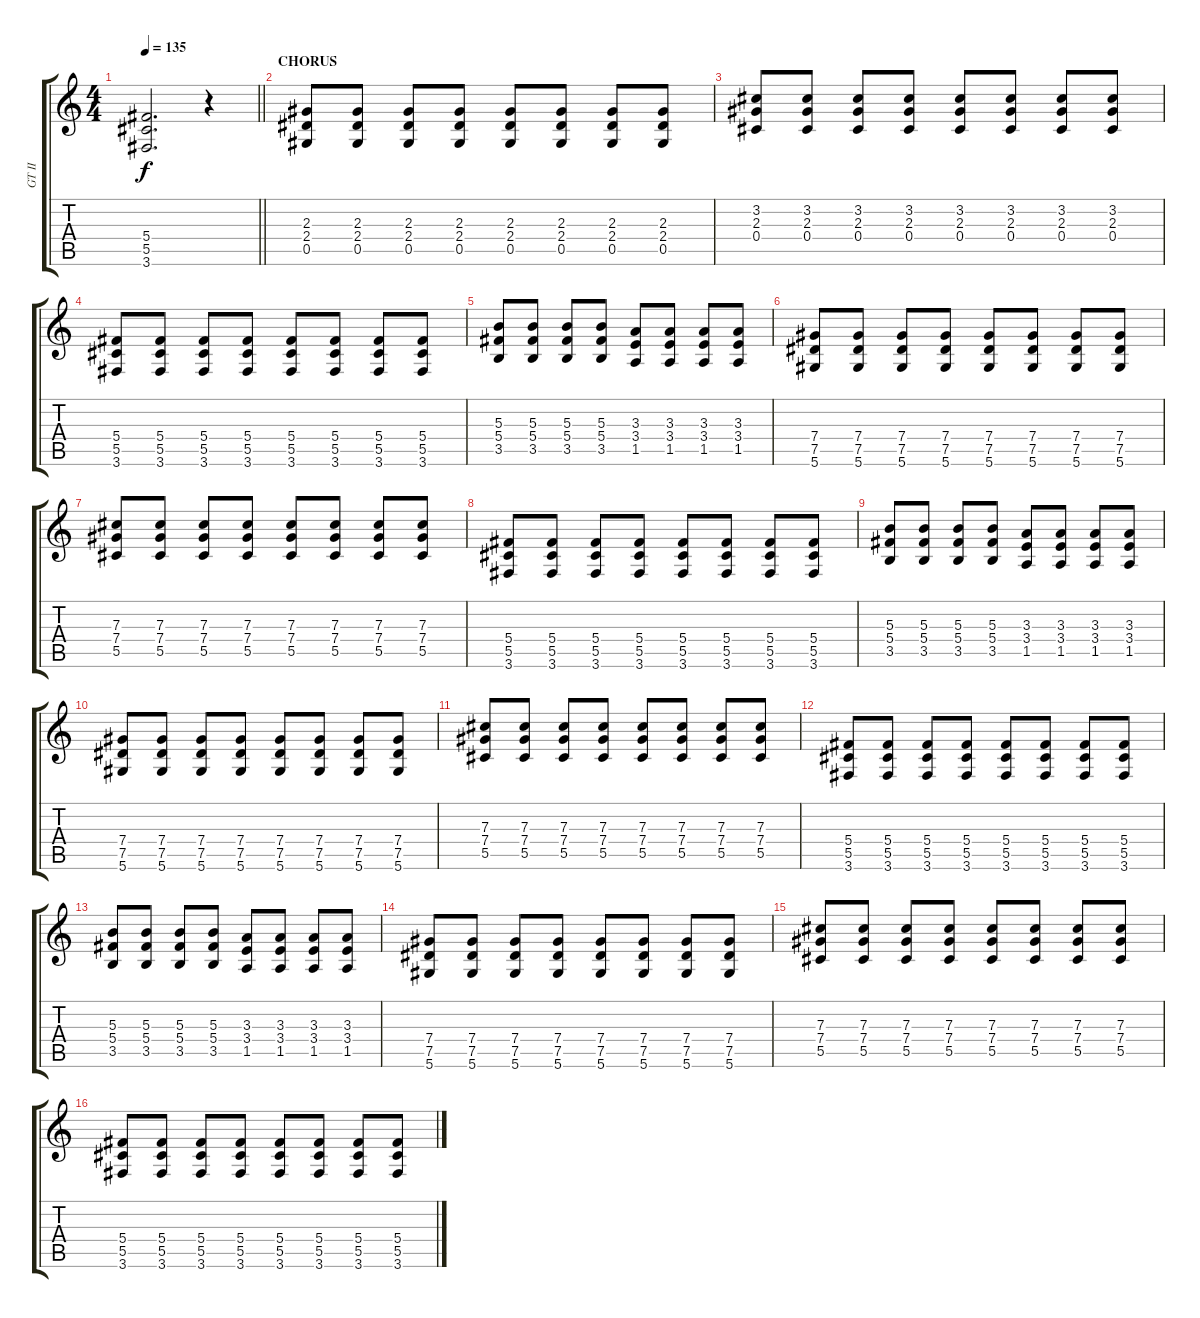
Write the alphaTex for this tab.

\track ("GT II" "GT II") {instrument overdrivenguitar}
\staff {score tabs}
\tuning (Eb4 Bb3 Gb3 Db3 Ab2 Eb2) {hide}
\ts (4 4)
\tempo 135
\clef g2
\barLineRight lightlight
\ks c
(5.4 5.5 3.6).2{d dy f} r.4 |
\section ("" "CHORUS")
(2.3 2.4 0.5).8 (2.3 2.4 0.5).8 (2.3 2.4 0.5).8 (2.3 2.4 0.5).8 (2.3 2.4 0.5).8 (2.3 2.4 0.5).8 (2.3 2.4 0.5).8 (2.3 2.4 0.5).8 |
(3.2 2.3 0.4).8 (3.2 2.3 0.4).8 (3.2 2.3 0.4).8 (3.2 2.3 0.4).8 (3.2 2.3 0.4).8 (3.2 2.3 0.4).8 (3.2 2.3 0.4).8 (3.2 2.3 0.4).8 |
(5.4 5.5 3.6).8 (5.4 5.5 3.6).8 (5.4 5.5 3.6).8 (5.4 5.5 3.6).8 (5.4 5.5 3.6).8 (5.4 5.5 3.6).8 (5.4 5.5 3.6).8 (5.4 5.5 3.6).8 |
(5.3 5.4 3.5).8 (5.3 5.4 3.5).8 (5.3 5.4 3.5).8 (5.3 5.4 3.5).8 (3.3 3.4 1.5).8 (3.3 3.4 1.5).8 (3.3 3.4 1.5).8 (3.3 3.4 1.5).8 |
(7.4 7.5 5.6).8 (7.4 7.5 5.6).8 (7.4 7.5 5.6).8 (7.4 7.5 5.6).8 (7.4 7.5 5.6).8 (7.4 7.5 5.6).8 (7.4 7.5 5.6).8 (7.4 7.5 5.6).8 |
(7.3 7.4 5.5).8 (7.3 7.4 5.5).8 (7.3 7.4 5.5).8 (7.3 7.4 5.5).8 (7.3 7.4 5.5).8 (7.3 7.4 5.5).8 (7.3 7.4 5.5).8 (7.3 7.4 5.5).8 |
(5.4 5.5 3.6).8 (5.4 5.5 3.6).8 (5.4 5.5 3.6).8 (5.4 5.5 3.6).8 (5.4 5.5 3.6).8 (5.4 5.5 3.6).8 (5.4 5.5 3.6).8 (5.4 5.5 3.6).8 |
(5.3 5.4 3.5).8 (5.3 5.4 3.5).8 (5.3 5.4 3.5).8 (5.3 5.4 3.5).8 (3.3 3.4 1.5).8 (3.3 3.4 1.5).8 (3.3 3.4 1.5).8 (3.3 3.4 1.5).8 |
(7.4 7.5 5.6).8 (7.4 7.5 5.6).8 (7.4 7.5 5.6).8 (7.4 7.5 5.6).8 (7.4 7.5 5.6).8 (7.4 7.5 5.6).8 (7.4 7.5 5.6).8 (7.4 7.5 5.6).8 |
(7.3 7.4 5.5).8 (7.3 7.4 5.5).8 (7.3 7.4 5.5).8 (7.3 7.4 5.5).8 (7.3 7.4 5.5).8 (7.3 7.4 5.5).8 (7.3 7.4 5.5).8 (7.3 7.4 5.5).8 |
(5.4 5.5 3.6).8 (5.4 5.5 3.6).8 (5.4 5.5 3.6).8 (5.4 5.5 3.6).8 (5.4 5.5 3.6).8 (5.4 5.5 3.6).8 (5.4 5.5 3.6).8 (5.4 5.5 3.6).8 |
(5.3 5.4 3.5).8 (5.3 5.4 3.5).8 (5.3 5.4 3.5).8 (5.3 5.4 3.5).8 (3.3 3.4 1.5).8 (3.3 3.4 1.5).8 (3.3 3.4 1.5).8 (3.3 3.4 1.5).8 |
(7.4 7.5 5.6).8 (7.4 7.5 5.6).8 (7.4 7.5 5.6).8 (7.4 7.5 5.6).8 (7.4 7.5 5.6).8 (7.4 7.5 5.6).8 (7.4 7.5 5.6).8 (7.4 7.5 5.6).8 |
(7.3 7.4 5.5).8 (7.3 7.4 5.5).8 (7.3 7.4 5.5).8 (7.3 7.4 5.5).8 (7.3 7.4 5.5).8 (7.3 7.4 5.5).8 (7.3 7.4 5.5).8 (7.3 7.4 5.5).8 |
(5.4 5.5 3.6).8 (5.4 5.5 3.6).8 (5.4 5.5 3.6).8 (5.4 5.5 3.6).8 (5.4 5.5 3.6).8 (5.4 5.5 3.6).8 (5.4 5.5 3.6).8 (5.4 5.5 3.6).8
